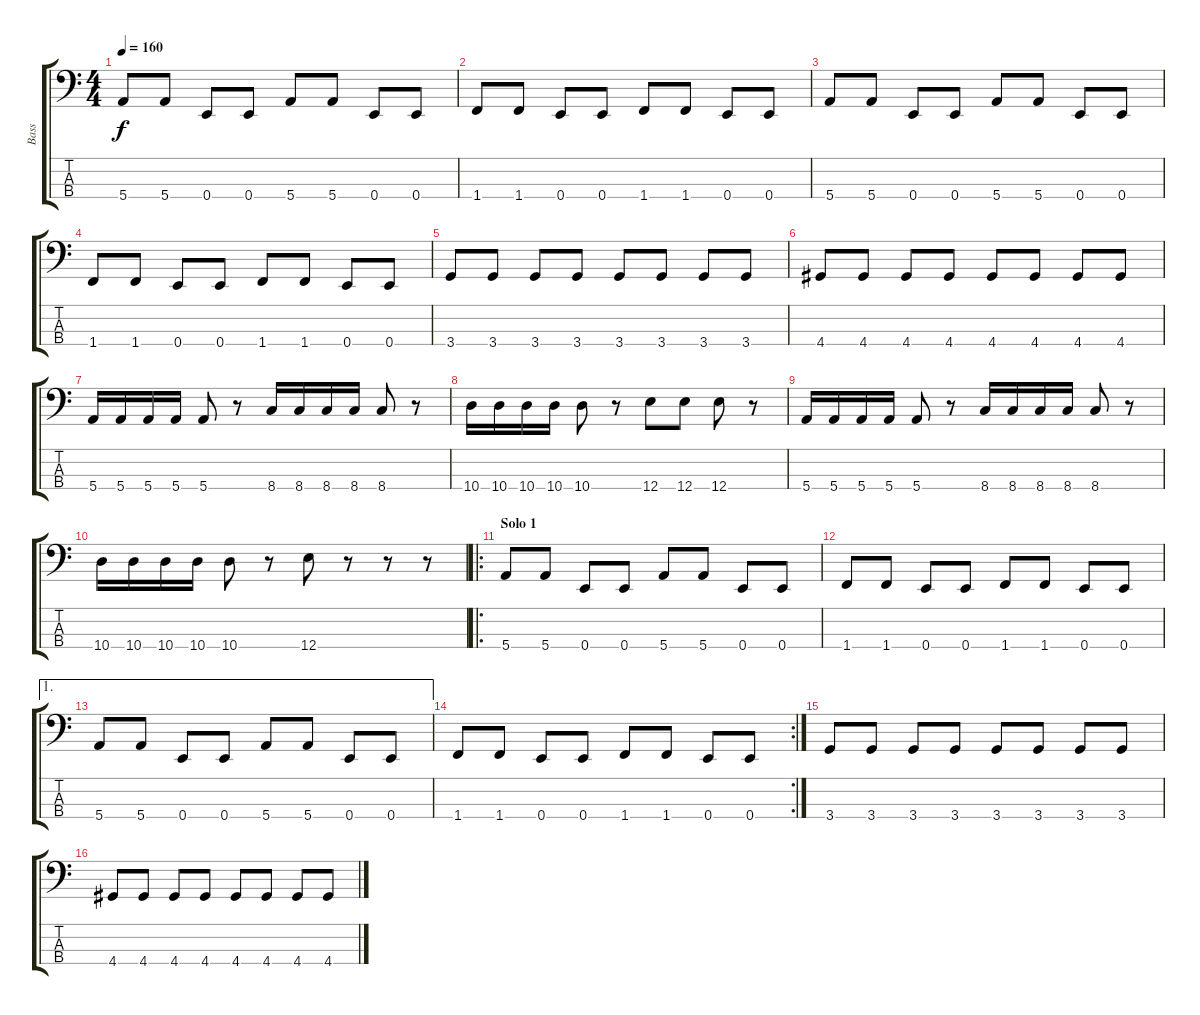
\track ("Bass" "Bass") {instrument electricbasspick}
\staff {score tabs}
\tuning (G2 D2 A1 E1) {hide}
\ts (4 4)
\tempo 160
\clef f4
\ks c
5.4.8{dy f} 5.4.8 0.4.8 0.4.8 5.4.8 5.4.8 0.4.8 0.4.8 |
1.4.8 1.4.8 0.4.8 0.4.8 1.4.8 1.4.8 0.4.8 0.4.8 |
5.4.8 5.4.8 0.4.8 0.4.8 5.4.8 5.4.8 0.4.8 0.4.8 |
1.4.8 1.4.8 0.4.8 0.4.8 1.4.8 1.4.8 0.4.8 0.4.8 |
3.4.8 3.4.8 3.4.8 3.4.8 3.4.8 3.4.8 3.4.8 3.4.8 |
4.4.8 4.4.8 4.4.8 4.4.8 4.4.8 4.4.8 4.4.8 4.4.8 |
5.4.16 5.4.16 5.4.16 5.4.16 5.4.8 r.8 8.4.16 8.4.16 8.4.16 8.4.16 8.4.8 r.8 |
10.4.16 10.4.16 10.4.16 10.4.16 10.4.8 r.8 12.4.8 12.4.8 12.4.8 r.8 |
5.4.16 5.4.16 5.4.16 5.4.16 5.4.8 r.8 8.4.16 8.4.16 8.4.16 8.4.16 8.4.8 r.8 |
10.4.16 10.4.16 10.4.16 10.4.16 10.4.8 r.8 12.4.8 r.8 r.8 r.8 |
\ro
\section ("" "Solo 1")
5.4.8 5.4.8 0.4.8 0.4.8 5.4.8 5.4.8 0.4.8 0.4.8 |
1.4.8 1.4.8 0.4.8 0.4.8 1.4.8 1.4.8 0.4.8 0.4.8 |
\ae 1
5.4.8 5.4.8 0.4.8 0.4.8 5.4.8 5.4.8 0.4.8 0.4.8 |
\rc 2
1.4.8 1.4.8 0.4.8 0.4.8 1.4.8 1.4.8 0.4.8 0.4.8 |
3.4.8 3.4.8 3.4.8 3.4.8 3.4.8 3.4.8 3.4.8 3.4.8 |
4.4.8 4.4.8 4.4.8 4.4.8 4.4.8 4.4.8 4.4.8 4.4.8
